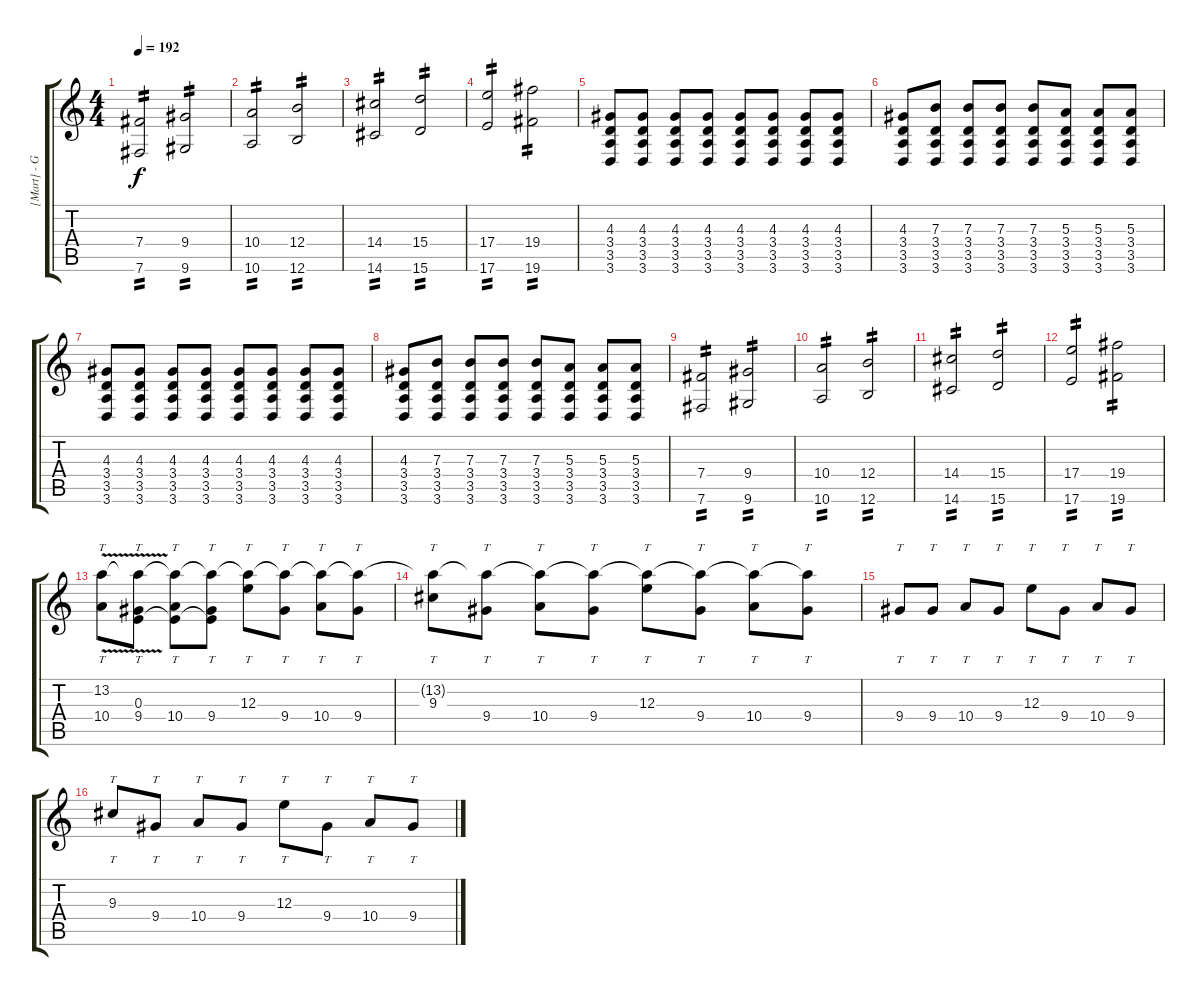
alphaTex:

\track ("[Mart] - Guitar 2" "[Mart] - G") {instrument acousticguitarsteel}
\staff {score tabs}
\tuning (Db4 Ab3 E3 B2 Gb2 B1) {hide}
\ts (4 4)
\tempo 192
\clef g2
\ks c
(7.4 7.6).2{tp 2 dy f} (9.4 9.6).2{tp 2} |
(10.4 10.6).2{tp 2} (12.4 12.6).2{tp 2} |
(14.4 14.6).2{tp 2} (15.4 15.6).2{tp 2} |
(17.4 17.6).2{tp 2} (19.4 19.6).2{tp 2} |
(4.3 3.4 3.5 3.6).8 (4.3 3.4 3.5 3.6).8 (4.3 3.4 3.5 3.6).8 (4.3 3.4 3.5 3.6).8 (4.3 3.4 3.5 3.6).8 (4.3 3.4 3.5 3.6).8 (4.3 3.4 3.5 3.6).8 (4.3 3.4 3.5 3.6).8 |
(4.3 3.4 3.5 3.6).8 (7.3 3.4 3.5 3.6).8 (7.3 3.4 3.5 3.6).8 (7.3 3.4 3.5 3.6).8 (7.3 3.4 3.5 3.6).8 (5.3 3.4 3.5 3.6).8 (5.3 3.4 3.5 3.6).8 (5.3 3.4 3.5 3.6).8 |
(4.3 3.4 3.5 3.6).8 (4.3 3.4 3.5 3.6).8 (4.3 3.4 3.5 3.6).8 (4.3 3.4 3.5 3.6).8 (4.3 3.4 3.5 3.6).8 (4.3 3.4 3.5 3.6).8 (4.3 3.4 3.5 3.6).8 (4.3 3.4 3.5 3.6).8 |
(4.3 3.4 3.5 3.6).8 (7.3 3.4 3.5 3.6).8 (7.3 3.4 3.5 3.6).8 (7.3 3.4 3.5 3.6).8 (7.3 3.4 3.5 3.6).8 (5.3 3.4 3.5 3.6).8 (5.3 3.4 3.5 3.6).8 (5.3 3.4 3.5 3.6).8 |
(7.4 7.6).2{tp 2} (9.4 9.6).2{tp 2} |
(10.4 10.6).2{tp 2} (12.4 12.6).2{tp 2} |
(14.4 14.6).2{tp 2} (15.4 15.6).2{tp 2} |
(17.4 17.6).2{tp 2} (19.4 19.6).2{tp 2} |
(13.2{v} 10.4).8{tt} (13.2{t} 0.3 9.4).8{tt} (13.2{t} 0.3{t} 10.4).8{tt} (13.2{t} 0.3{t} 9.4).8{tt} (13.2{t} 12.3).8{tt} (13.2{t} 9.4).8{tt} (13.2{t} 10.4).8{tt} (13.2{t} 9.4).8{tt} |
(13.2{t} 9.3).8{tt} (13.2{t} 9.4).8{tt} (13.2{t} 10.4).8{tt} (13.2{t} 9.4).8{tt} (13.2{t} 12.3).8{tt} (13.2{t} 9.4).8{tt} (13.2{t} 10.4).8{tt} (13.2{t} 9.4).8{tt} |
9.4.8{tt} 9.4.8{tt} 10.4.8{tt} 9.4.8{tt} 12.3.8{tt} 9.4.8{tt} 10.4.8{tt} 9.4.8{tt} |
9.3.8{tt} 9.4.8{tt} 10.4.8{tt} 9.4.8{tt} 12.3.8{tt} 9.4.8{tt} 10.4.8{tt} 9.4.8{tt}
